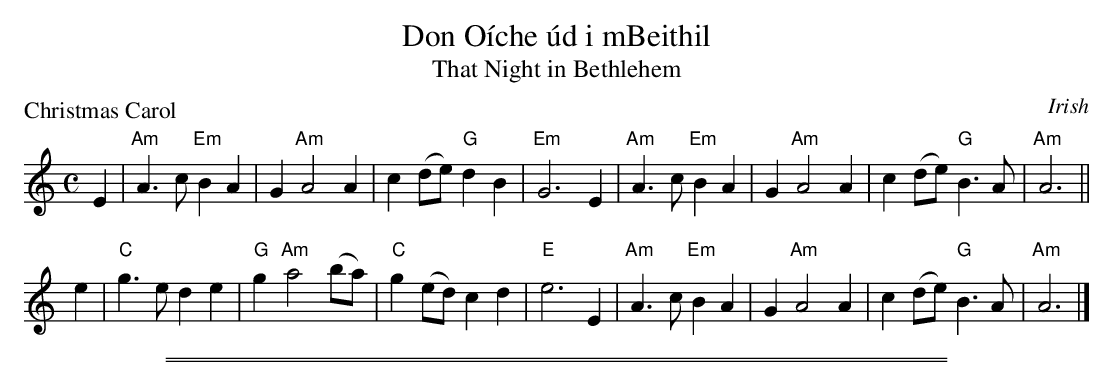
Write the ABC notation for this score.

X:1
T: Don O\'iche \'ud i mBeithil
T: That Night in Bethlehem
O: Irish
P: Christmas Carol
M: C
L: 1/8
K: Am
E2 |\
"Am"A3c "Em"B2A2 | G2 "Am"A4 A2 | c2(de) "G"d2B2 | "Em"G6 E2 |\
"Am"A3c "Em"B2A2 | G2 "Am"A4 A2 | c2(de) "G"B3A | "Am"A6 ||
e2 |\
"C"g3e d2e2 | "G"g2 "Am"a4 (ba) | "C"g2(ed) c2d2 | "E"e6 E2 |\
"Am"A3c "Em"B2A2 | G2 "Am"A4 A2 | c2(de) "G"B3A | "Am"A6 |]
